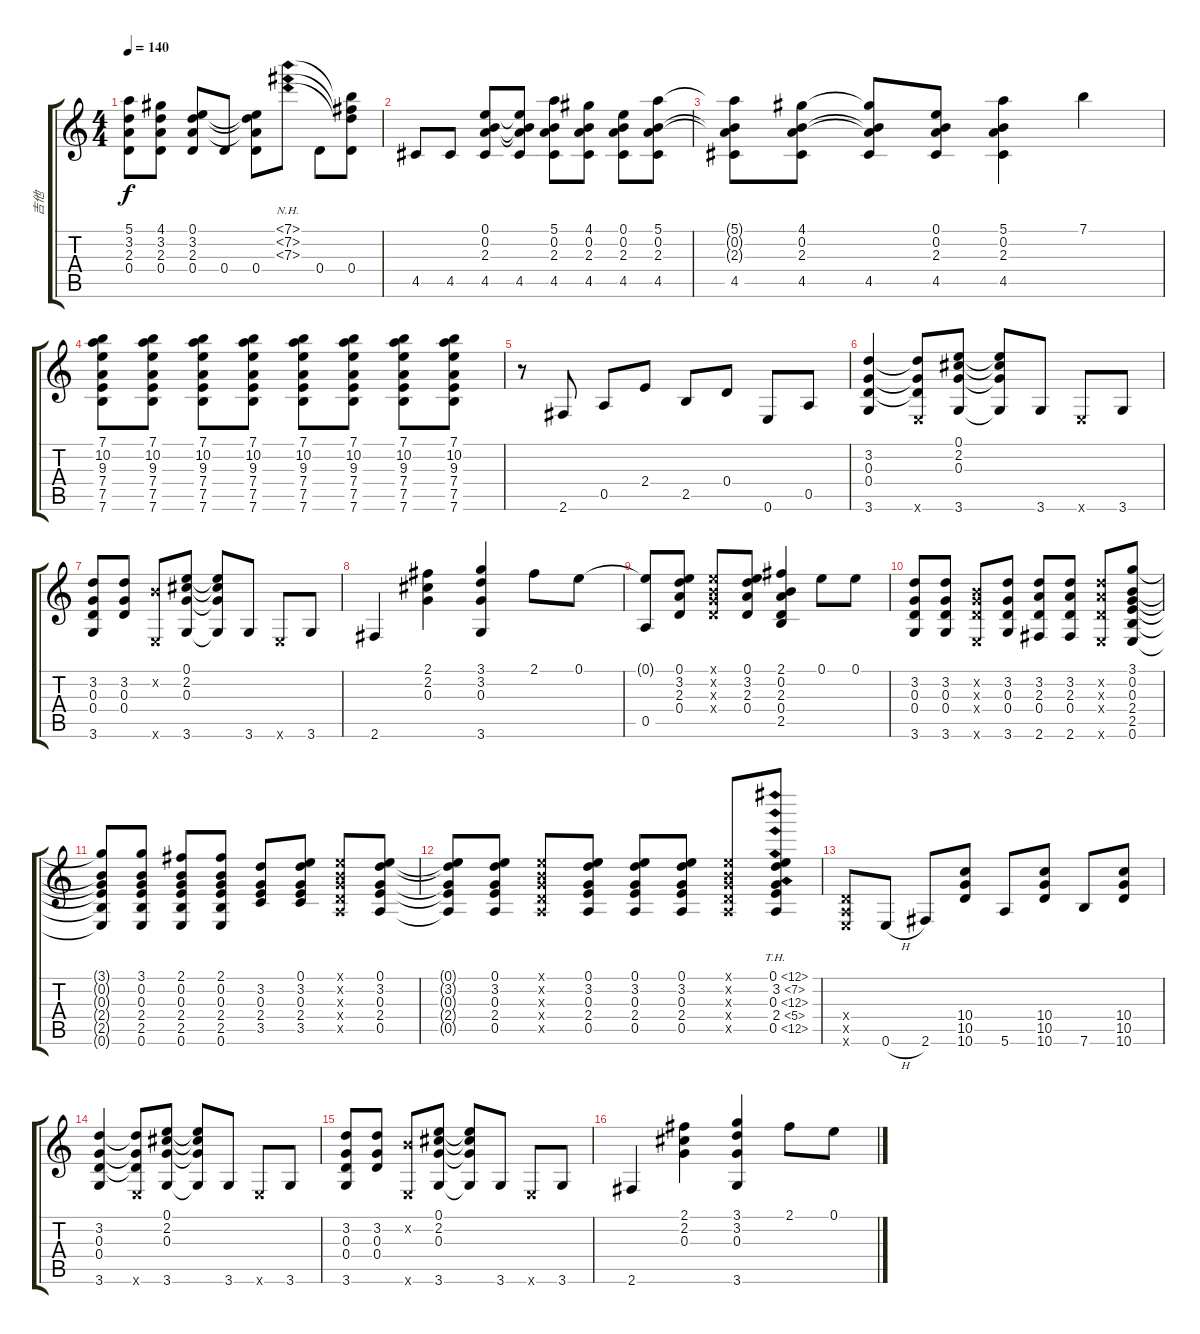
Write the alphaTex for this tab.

\track ("吉他" "吉他") {instrument acousticguitarsteel}
\staff {score tabs}
\tuning (E4 B3 G3 D3 A2 E2) {hide}
\ts (4 4)
\tempo 140
\clef g2
\ks c
(5.1{t} 3.2{t} 2.3{t} 0.4).8{dy f} (4.1 3.2 2.3 0.4).8 (0.1 3.2 2.3 0.4).8 0.4.8 (0.1{t} 3.2{t} 2.3{t} 0.4).8 (7.1{nh} 7.2{nh} 7.3{nh}).8 0.4.8 (7.1{t} 7.2{t} 7.3{t} 0.4).8 |
4.5.8 4.5.8 (0.1 0.2 2.3 4.5).8 (0.1{t} 0.2{t} 2.3{t} 4.5).8 (5.1 0.2 2.3 4.5).8 (4.1 0.2 2.3 4.5).8 (0.1 0.2 2.3 4.5).8 (5.1 0.2 2.3 4.5).8 |
(5.1{t} 0.2{t} 2.3{t} 4.5).8 (4.1 0.2 2.3 4.5).8 (4.1{t} 0.2{t} 2.3{t} 4.5).8 (0.1 0.2 2.3 4.5).8 (5.1 0.2 2.3 4.5).4 7.1.4 |
(7.1 10.2 9.3 7.4 7.5 7.6).8 (7.1 10.2 9.3 7.4 7.5 7.6).8 (7.1 10.2 9.3 7.4 7.5 7.6).8 (7.1 10.2 9.3 7.4 7.5 7.6).8 (7.1 10.2 9.3 7.4 7.5 7.6).8 (7.1 10.2 9.3 7.4 7.5 7.6).8 (7.1 10.2 9.3 7.4 7.5 7.6).8 (7.1 10.2 9.3 7.4 7.5 7.6).8 |
r.8 2.6.8 0.5.8 2.4.8 2.5.8 0.4.8 0.6.8 0.5.8 |
(3.2 0.3 0.4 3.6).4 (3.2{t} 0.3{t} 0.4{t} 0.6{x}).8 (0.1 2.2 0.3 3.6).8 (0.1{t} 2.2{t} 0.3{t} 3.6{t}).8 3.6.8 0.6{x}.8 3.6.8 |
(3.2 0.3 0.4 3.6).8 (3.2 0.3 0.4).8 (0.2{x} 0.6{x}).8 (0.1 2.2 0.3 3.6).8 (0.1{t} 2.2{t} 0.3{t} 3.6{t}).8 3.6.8 0.6{x}.8 3.6.8 |
2.6.4 (2.1 2.2 0.3).4 (3.1 3.2 0.3 3.6).4 2.1.8 0.1.8 |
(0.1{t} 0.5).8 (0.1 3.2 2.3 0.4).8 (0.1{x} 0.2{x} 0.3{x} 0.4{x}).8 (0.1 3.2 2.3 0.4).8 (2.1 0.2 2.3 0.4 2.5).4 0.1.8 0.1.8 |
(3.2 0.3 0.4 3.6).8 (3.2 0.3 0.4 3.6).8 (0.2{x} 0.3{x} 0.4{x} 0.6{x}).8 (3.2 0.3 0.4 3.6).8 (3.2 2.3 0.4 2.6).8 (3.2 2.3 0.4 2.6).8 (3.2{x} 2.3{x} 0.4{x} 0.6{x}).8 (3.1 0.2 0.3 2.4 2.5 0.6).8 |
(3.1{t} 0.2{t} 0.3{t} 2.4{t} 2.5{t} 0.6{t}).8 (3.1 0.2 0.3 2.4 2.5 0.6).8 (2.1 0.2 0.3 2.4 2.5 0.6).8 (2.1 0.2 0.3 2.4 2.5 0.6).8 (3.2 0.3 2.4 3.5).8 (0.1 3.2 0.3 2.4 3.5).8 (0.1{x} 0.2{x} 0.3{x} 0.4{x} 0.5{x}).8 (0.1 3.2 0.3 2.4 0.5).8 |
(0.1{t} 3.2{t} 0.3{t} 2.4{t} 0.5{t}).8 (0.1 3.2 0.3 2.4 0.5).8 (0.1{x} 0.2{x} 0.3{x} 0.4{x} 0.5{x}).8 (0.1 3.2 0.3 2.4 0.5).8 (0.1 3.2 0.3 2.4 0.5).8 (0.1 3.2 0.3 2.4 0.5).8 (0.1{x} 0.2{x} 0.3{x} 0.4{x} 0.5{x}).8 (0.1{th 12} 3.2{th 4} 0.3{th 12} 2.4{th 3} 0.5{th 12}).8 |
(0.4{x} 0.5{x} 0.6{x}).8 0.6{h}.8 2.6.8 (10.4 10.5 10.6).8 5.6.8 (10.4 10.5 10.6).8 7.6.8 (10.4 10.5 10.6).8 |
(3.2 0.3 0.4 3.6).4 (3.2{t} 0.3{t} 0.4{t} 0.6{x}).8 (0.1 2.2 0.3 3.6).8 (0.1{t} 2.2{t} 0.3{t} 3.6{t}).8 3.6.8 0.6{x}.8 3.6.8 |
(3.2 0.3 0.4 3.6).8 (3.2 0.3 0.4).8 (0.2{x} 0.6{x}).8 (0.1 2.2 0.3 3.6).8 (0.1{t} 2.2{t} 0.3{t} 3.6{t}).8 3.6.8 0.6{x}.8 3.6.8 |
2.6.4 (2.1 2.2 0.3).4 (3.1 3.2 0.3 3.6).4 2.1.8 0.1.8
